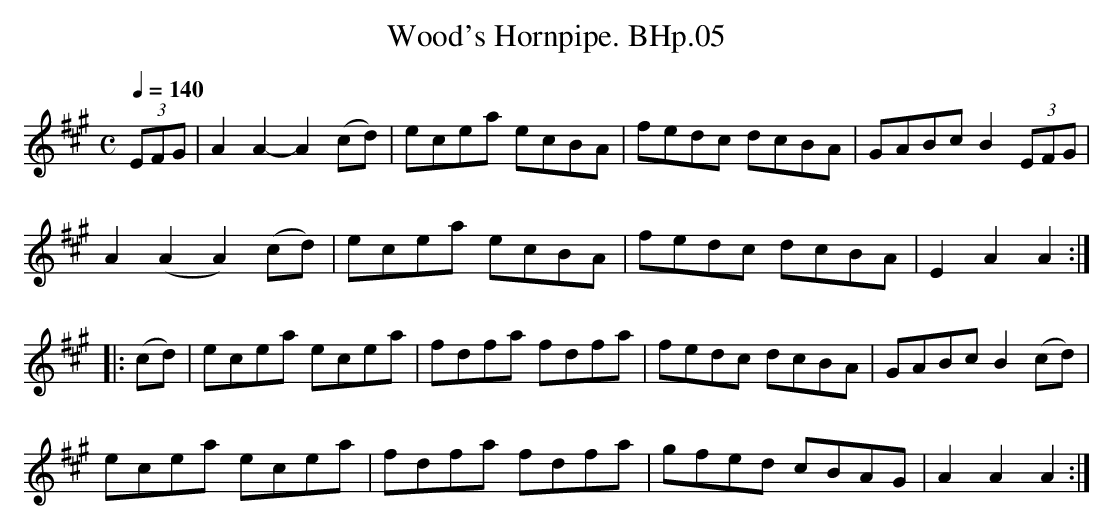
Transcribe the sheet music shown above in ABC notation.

X:1
T:Wood's Hornpipe. BHp.05
M:C
L:1/8
Q:1/4=140
K:A
(3EFG|A2 A2 -A2 (cd)|ecea ecBA|fedc dcBA|GABc B2 (3EFG|
A2 (A2 A2) (cd)|ecea ecBA|fedc dcBA|E2A2A2:|
|:(cd)|ecea ecea|fdfa fdfa|fedc dcBA|GABc B2 (cd)|
ecea ecea|fdfa fdfa|gfed cBAG|A2A2A2:|
